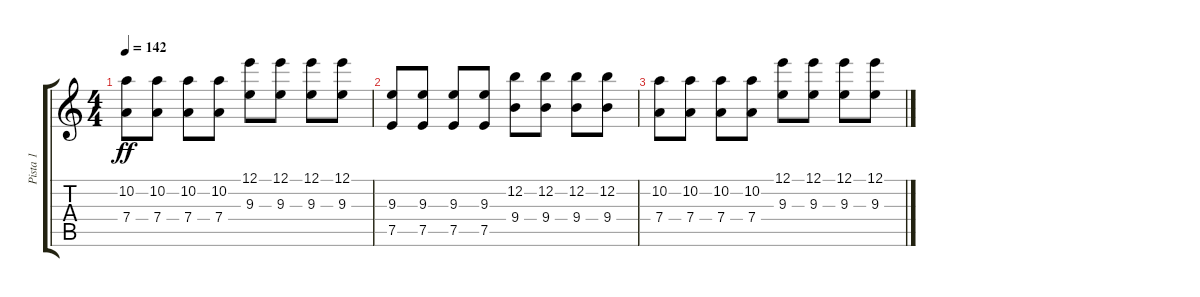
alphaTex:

\track ("Pista 1" "Pista 1") {instrument acousticguitarsteel}
\staff {score tabs}
\tuning (E4 B3 G3 D3 A2 D2) {hide}
\ts (4 4)
\tempo 142
\clef g2
\ks c
(10.2 7.4).8{dy ff} (10.2 7.4).8 (10.2 7.4).8 (10.2 7.4).8 (12.1 9.3).8 (12.1 9.3).8 (12.1 9.3).8 (12.1 9.3).8 |
(9.3 7.5).8 (9.3 7.5).8 (9.3 7.5).8 (9.3 7.5).8 (12.2 9.4).8 (12.2 9.4).8 (12.2 9.4).8 (12.2 9.4).8 |
(10.2 7.4).8 (10.2 7.4).8 (10.2 7.4).8 (10.2 7.4).8 (12.1 9.3).8 (12.1 9.3).8 (12.1 9.3).8 (12.1 9.3).8
